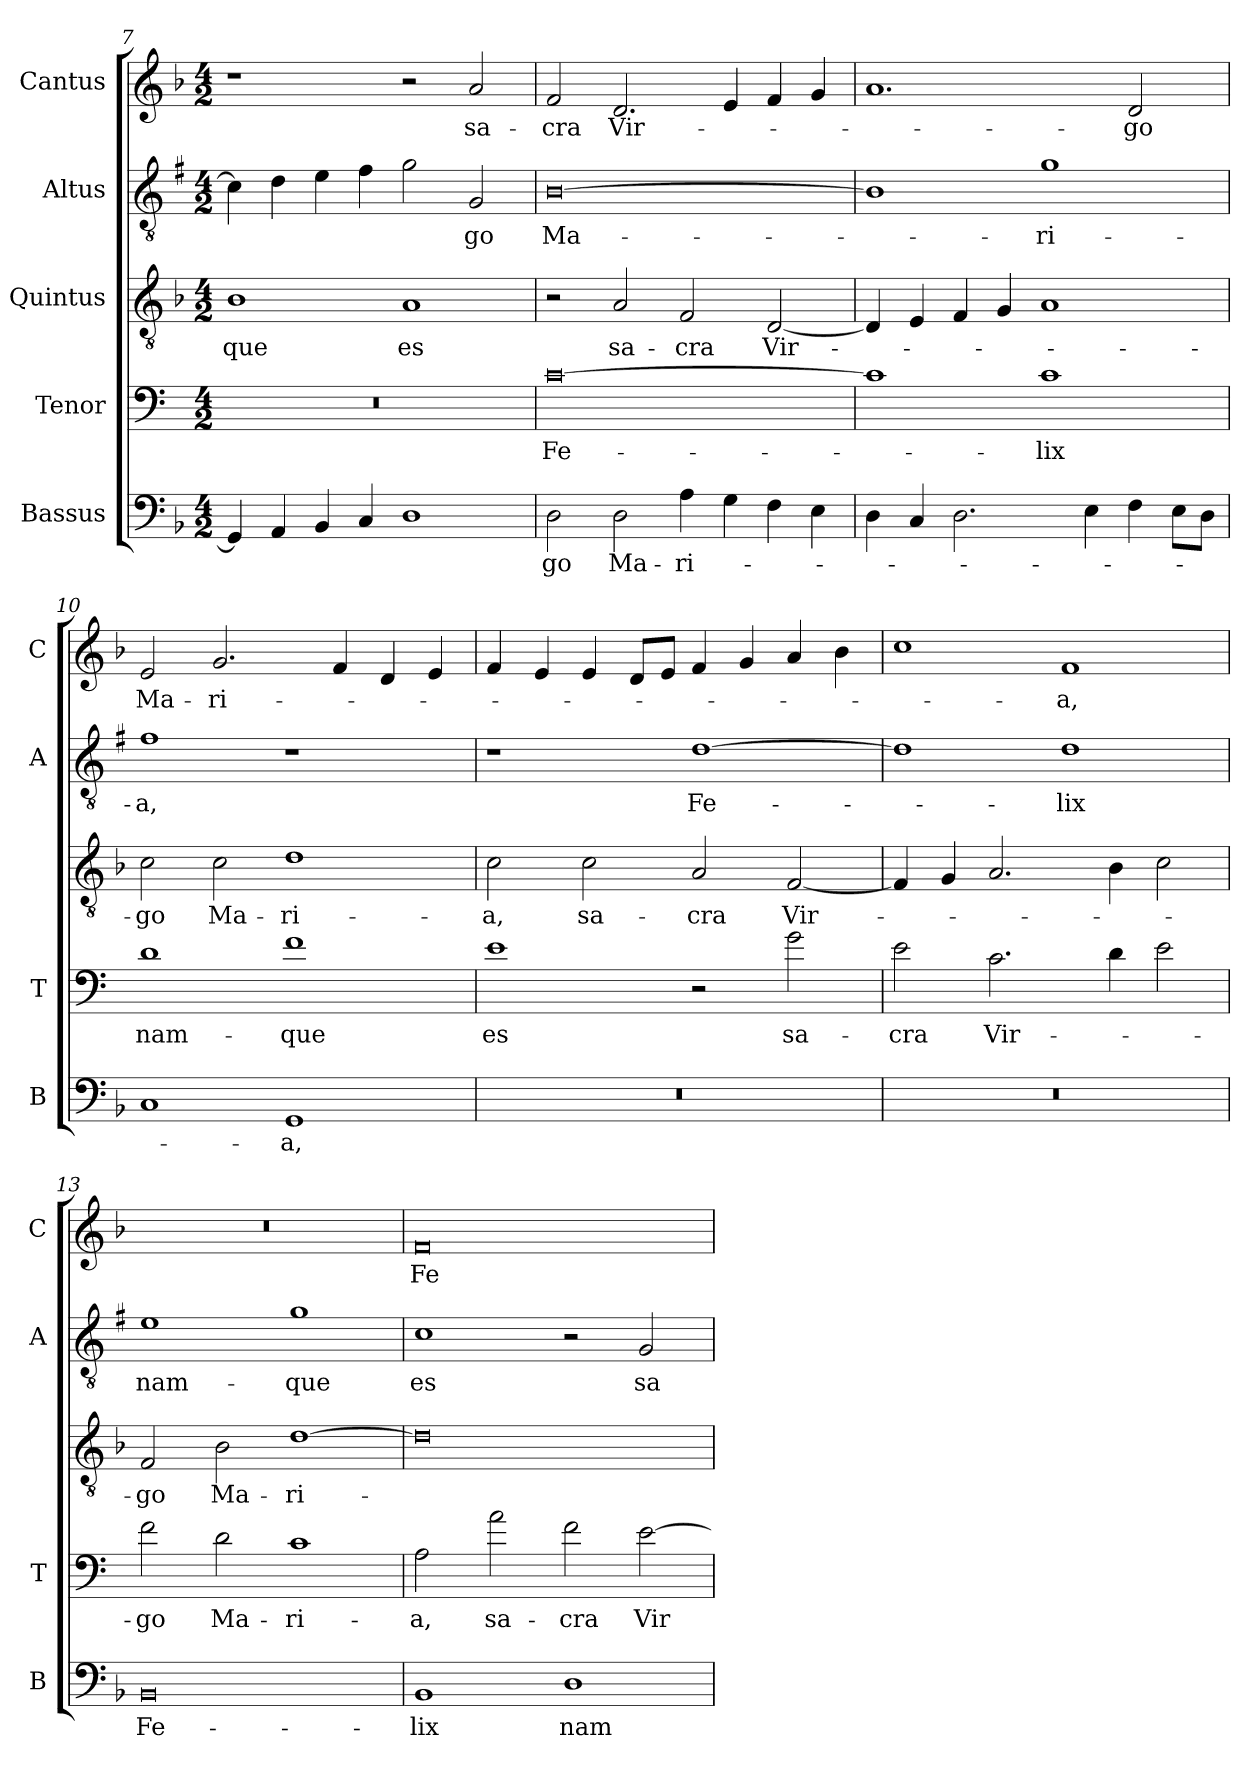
**kern	**text	**kern	**text	**kern	**text	**kern	**text	**kern	**text
*part5	*part5	*part4	*part4	*part3	*part3	*part2	*part2	*part1	*part1
*staff5	*staff5	*staff4	*staff4	*staff3	*staff3	*staff2	*staff2	*staff1	*staff1
*I"Bassus	*	*I"Tenor	*	*I"Quintus	*	*I"Altus	*	*I"Cantus	*
*I'B	*	*I'T	*	*	*	*I'A	*	*I'C	*
*clefF4	*	*clefF4	*	*clefGv2	*	*clefGv2	*	*clefG2	*
*	*	*ITrd4c7	*	*	*	*ITrd1c2	*	*	*
*k[b-]	*	*k[b-]	*	*k[b-]	*	*k[b-]	*	*k[b-]	*
*F:	*	*F:	*	*F:	*	*F:	*	*F:	*
*M4/2	*	*M4/2	*	*M4/2	*	*M4/2	*	*M4/2	*
=7	=7	=7	=7	=7	=7	=7	=7	=7	=7
!	!	!	!	!	!LO:LY:b	!	!	!	!
4GG/]	.	0r	.	1B-	-que	4B-\]	.	1r	.
4AA/	.	.	.	.	.	4c\	.	.	.
4BB-/	.	.	.	.	.	4d\	.	.	.
4C/	.	.	.	.	.	4e\	.	.	.
!	!	!	!	!	!LO:LY:b	!	!	!	!
1D	.	.	.	1A	es	2f\	.	2r	.
!	!	!	!	!	!	!	!LO:LY:b	!	!LO:LY:b
.	.	.	.	.	.	2F/	-go	2a/	sa-
=8	=8	=8	=8	=8	=8	=8	=8	=8	=8
!	!LO:LY:b	!	!LO:LY:b	!	!	!	!LO:LY:b	!	!LO:LY:b
2D\	-go	[0F	Fe-	2r	.	[0A	Ma-	2f/	-cra
!	!LO:LY:b	!	!	!	!LO:LY:b	!	!	!	!LO:LY:b
2D\	Ma-	.	.	2A/	sa-	.	.	2.d/	Vir-
!	!LO:LY:b	!	!	!	!LO:LY:b	!	!	!	!
4A\	-ri-	.	.	2F/	-cra	.	.	.	.
4G\	.	.	.	.	.	.	.	4e/	.
!	!	!	!	!	!LO:LY:b	!	!	!	!
4F\	.	.	.	[2D/	Vir-	.	.	4f/	.
4E\	.	.	.	.	.	.	.	4g/	.
=9	=9	=9	=9	=9	=9	=9	=9	=9	=9
4D\	.	1F]	.	4D/]	.	1A]	.	1.a	.
4C/	.	.	.	4E/	.	.	.	.	.
2.D\	.	.	.	4F/	.	.	.	.	.
.	.	.	.	4G/	.	.	.	.	.
!	!	!	!LO:LY:b	!	!	!	!LO:LY:b	!	!
.	.	1F	-lix	1A	.	1f	-ri-	.	.
4E\	.	.	.	.	.	.	.	.	.
!	!	!	!	!	!	!	!	!	!LO:LY:b
4F\	.	.	.	.	.	.	.	2d/	-go
8E\L	.	.	.	.	.	.	.	.	.
8D\J	.	.	.	.	.	.	.	.	.
=10	=10	=10	=10	=10	=10	=10	=10	=10	=10
!	!	!	!LO:LY:b	!	!LO:LY:b	!	!LO:LY:b	!	!LO:LY:b
1C	.	1G	nam-	2c\	-go	1e	-a,	2e/	Ma-
!	!	!	!	!	!LO:LY:b	!	!	!	!LO:LY:b
.	.	.	.	2c\	Ma-	.	.	2.g/	-ri-
!	!LO:LY:b	!	!LO:LY:b	!	!LO:LY:b	!	!	!	!
1GG	-a,	1B-	-que	1d	-ri-	1r	.	.	.
.	.	.	.	.	.	.	.	4f/	.
.	.	.	.	.	.	.	.	4d/	.
.	.	.	.	.	.	.	.	4e/	.
!!LO:LB:g=z
=11	=11	=11	=11	=11	=11	=11	=11	=11	=11
!	!	!	!LO:LY:b	!	!LO:LY:b	!	!	!	!
0r	.	1A	es	2c\	-a,	1r	.	4f/	.
.	.	.	.	.	.	.	.	4e/	.
!	!	!	!	!	!LO:LY:b	!	!	!	!
.	.	.	.	2c\	sa-	.	.	4e/	.
.	.	.	.	.	.	.	.	8d/L	.
.	.	.	.	.	.	.	.	8e/J	.
!	!	!	!	!	!LO:LY:b	!	!LO:LY:b	!	!
.	.	2r	.	2A/	-cra	[1c	Fe-	4f/	.
.	.	.	.	.	.	.	.	4g/	.
!	!	!	!LO:LY:b	!	!LO:LY:b	!	!	!	!
.	.	2c\	sa-	[2F/	Vir-	.	.	4a/	.
.	.	.	.	.	.	.	.	4b-\	.
=12	=12	=12	=12	=12	=12	=12	=12	=12	=12
!	!	!	!LO:LY:b	!	!	!	!	!	!
0r	.	2A\	-cra	4F/]	.	1c]	.	1cc	.
.	.	.	.	4G/	.	.	.	.	.
!	!	!	!LO:LY:b	!	!	!	!	!	!
.	.	2.F\	Vir-	2.A/	.	.	.	.	.
!	!	!	!	!	!	!	!LO:LY:b	!	!LO:LY:b
.	.	.	.	.	.	1c	-lix	1f	-a,
.	.	4G\	.	4B-\	.	.	.	.	.
.	.	2A\	.	2c\	.	.	.	.	.
=13	=13	=13	=13	=13	=13	=13	=13	=13	=13
!	!LO:LY:b	!	!LO:LY:b	!	!LO:LY:b	!	!LO:LY:b	!	!
0BB-	Fe-	2B-\	-go	2F/	-go	1d	nam-	0r	.
!	!	!	!LO:LY:b	!	!LO:LY:b	!	!	!	!
.	.	2G\	Ma-	2B-\	Ma-	.	.	.	.
!	!	!	!LO:LY:b	!	!LO:LY:b	!	!LO:LY:b	!	!
.	.	1F	-ri-	[1d	-ri-	1f	-que	.	.
=14	=14	=14	=14	=14	=14	=14	=14	=14	=14
!	!LO:LY:b	!	!LO:LY:b	!	!	!	!LO:LY:b	!	!LO:LY:b
1BB-	-lix	2D\	-a,	0d]	.	1B-	es	0f	Fe-
!	!	!	!LO:LY:b	!	!	!	!	!	!
.	.	2d\	sa-	.	.	.	.	.	.
!	!LO:LY:b	!	!LO:LY:b	!	!	!	!	!	!
1D	nam-	2B-\	-cra	.	.	2r	.	.	.
!	!	!	!LO:LY:b	!	!	!	!LO:LY:b	!	!
.	.	[2A\	Vir-	.	.	2F/	sa-	.	.
=	=	=	=	=	=	=	=	=	=
*-	*-	*-	*-	*-	*-	*-	*-	*-	*-
